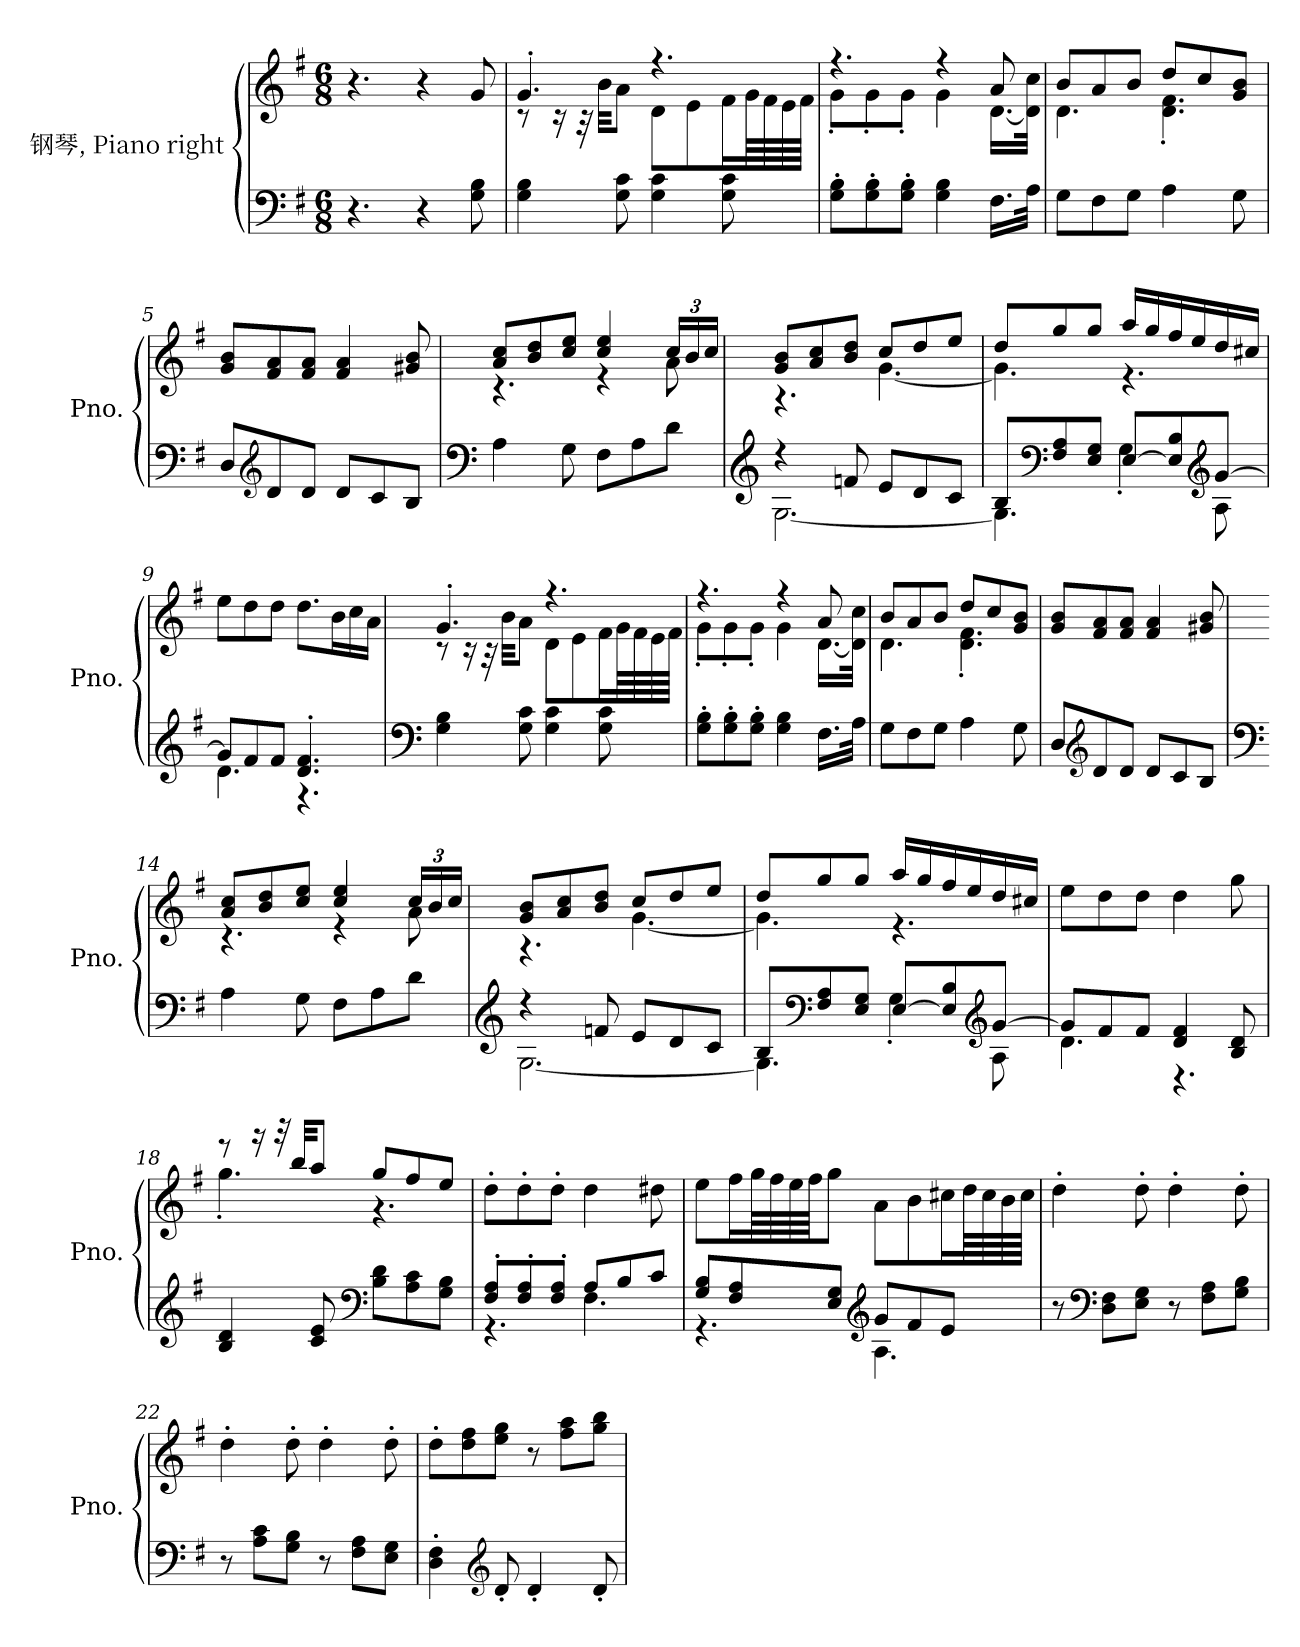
**kern	**kern
*part1	*part1
*staff2	*staff1
*I"钢琴, Piano right	*
*I'Pno.	*
*clefF4	*clefG2
*k[f#]	*k[f#]
*M6/8	*M6/8
*MM95	*MM95
=1	=1
4.r	4.r
4r	4r
*	*MM90
8G\ 8B\	8g/
=2	=2
*	*MM95
*	*^
4G\ 4B\	4.g'/	8r
.	.	16r
.	.	32r
.	.	32b\KKL
*	*MM93	*
8G\ 8c\	.	8a\J
*	*MM96	*
4G\ 4c\	4.r	8d\L
.	.	8e\
8G\ 8c\	.	16f#\L
.	.	64g\LL
.	.	64f#\
.	.	64e\
.	.	64f#\JJJJ
=3	=3	=3
*	*MM95	*
8G\' 8B\'L	4.r	8g'\L
8G\' 8B\'	.	8g'\
8G\' 8B\'J	.	8g'\J
4G\ 4B\	4r	4g\
*	*MM96	*
16.F#\LL	8a/	[16.d\LL
32A\JJk	.	32d\] 32cc\JJk
=4	=4	=4
*	*MM98	*
8G\L	8b/L	4.d\
8F#\	8a/	.
*	*MM99	*
8G\J	8b/J	.
*	*MM98	*
4A\	8dd/L	4.d\' 4.f#\'
*	*MM97	*
.	8cc/	.
*	*MM95	*
8G\	8g/ 8b/J	.
*	*v	*v
=5	=5
*	*MM98
8D/L	8g/ 8b/L
*clefG2	*
*	*MM99
8d/	8f#/ 8a/
8d/J	8f#/ 8a/J
*	*MM96
8d/L	4f#/ 4a/
8c/	.
*	*MM97
8B/J	8g#X/ 8b/
!!LO:LB:g=z
=6	=6
*clefF4	*
*	*^
4A\	8a/ 8cc/L	4.r
.	8b/ 8dd/	.
*	*MM96	*
8G\	8cc/ 8ee/J	.
*	*MM94	*
8F#\L	4cc/ 4ee/	4r
8A\	.	.
*	*Xbrackettup	*
*	*MM98	*
8d\J	24cc/LL	8a\
.	24b/	.
.	24cc/JJ	.
=7	=7	=7
*clefG2	*	*
*	*MM98	*
*^	*	*
4r	[2.G\	8g/ 8b/L	4.r
.	.	8a/ 8cc/	.
8fn/	.	8b/ 8dd/J	.
8e/L	.	8cc/L	[4.g\
*	*	*MM99	*
8d/	.	8dd/	.
8c/J	.	8ee/J	.
=8	=8	=8	=8
*	*	*MM97	*
8B/L	4.G\]	8dd/L	4.g\]
*clefF4	*	*	*
8F#/ 8A/	.	8gg/	.
8E/ 8G/J	.	8gg/J	.
*	*	*MM98	*
[8E/L	4G'\	16aa/LL	4.r
.	.	16gg/	.
8E/] 8B/	.	16ff#/	.
.	.	16ee/	.
*clefG2	*	*	*
[8g/J	8A\	16dd/	.
*	*	*MM88	*
.	.	16cc#X/JJ	.
*	*	*v	*v
=9	=9	=9
*	*	*MM91
8g/L]	4.d\	8ee\L
8f#/	.	8dd\
8f#/J	.	8dd\J
4.d/' 4.f#/'	4.r	8.dd\L
.	.	16b\L
.	.	16cc\
.	.	16a\JJ
*v	*v	*
!!LO:LB:g=z
=10	=10
*clefF4	*
*	*MM95
*	*^
4G\ 4B\	4.g'/	8r
.	.	16r
.	.	32r
.	.	32b\KKL
*	*MM93	*
8G\ 8c\	.	8a\J
*	*MM96	*
4G\ 4c\	4.r	8d\L
.	.	8e\
8G\ 8c\	.	16f#\L
.	.	64g\LL
.	.	64f#\
.	.	64e\
.	.	64f#\JJJJ
=11	=11	=11
*	*MM95	*
8G\' 8B\'L	4.r	8g'\L
8G\' 8B\'	.	8g'\
8G\' 8B\'J	.	8g'\J
4G\ 4B\	4r	4g\
*	*MM96	*
16.F#\LL	8a/	[16.d\LL
32A\JJk	.	32d\] 32cc\JJk
=12	=12	=12
*	*MM98	*
8G\L	8b/L	4.d\
8F#\	8a/	.
*	*MM99	*
8G\J	8b/J	.
*	*MM98	*
4A\	8dd/L	4.d\' 4.f#\'
*	*MM97	*
.	8cc/	.
*	*MM96	*
8G\	8g/ 8b/J	.
*	*v	*v
=13	=13
*	*MM98
8D/L	8g/ 8b/L
*clefG2	*
*	*MM99
8d/	8f#/ 8a/
8d/J	8f#/ 8a/J
*	*MM96
8d/L	4f#/ 4a/
8c/	.
*	*MM97
8B/J	8g#X/ 8b/
!!LO:LB:g=z
=14	=14
*clefF4	*
*	*^
4A\	8a/ 8cc/L	4.r
.	8b/ 8dd/	.
*	*MM96	*
8G\	8cc/ 8ee/J	.
*	*MM94	*
8F#\L	4cc/ 4ee/	4r
8A\	.	.
*	*MM97	*
8d\J	24cc/LL	8a\
.	24b/	.
.	24cc/JJ	.
=15	=15	=15
*clefG2	*	*
*	*MM98	*
*^	*	*
4r	[2.G\	8g/ 8b/L	4.r
.	.	8a/ 8cc/	.
8fn/	.	8b/ 8dd/J	.
8e/L	.	8cc/L	[4.g\
*	*	*MM99	*
8d/	.	8dd/	.
8c/J	.	8ee/J	.
=16	=16	=16	=16
*	*	*MM97	*
8B/L	4.G\]	8dd/L	4.g\]
*clefF4	*	*	*
8F#/ 8A/	.	8gg/	.
8E/ 8G/J	.	8gg/J	.
*	*	*MM98	*
[8E/L	4G'\	16aa/LL	4.r
.	.	16gg/	.
8E/] 8B/	.	16ff#/	.
.	.	16ee/	.
*clefG2	*	*	*
[8g/J	8A\	16dd/	.
*	*	*MM88	*
.	.	16cc#X/JJ	.
*	*	*v	*v
=17	=17	=17
*	*	*MM91
8g/L]	4.d\	8ee\L
8f#/	.	8dd\
8f#/J	.	8dd\J
*	*	*MM80
4d/ 4f#/	4.r	4dd\
*	*	*MM76
8B/ 8d/	.	8gg\
*v	*v	*
!!LO:LB:g=z
=18	=18
*	*MM91
*	*^
4B/ 4d/	8r	4.gg'\
.	16r	.
.	32r	.
.	32bb/KKL	.
*	*MM90	*
8c/ 8e/	8aa/J	.
*clefF4	*	*
*	*MM98	*
8B\ 8d\L	8gg/L	4.r
8A\ 8c\	8ff#/	.
*	*MM96	*
8G\ 8B\J	8ee/J	.
*	*v	*v
=19	=19
*	*MM94
*^	*
8F#/' 8A/'L	4.r	8dd'\L
8F#/' 8A/'	.	8dd'\
8F#/' 8A/'J	.	8dd'\J
8A/L	4.F#\	4dd\
8B/	.	.
*	*	*MM96
8c/J	.	8dd#X\
=20	=20	=20
*	*	*MM94
8G/ 8B/L	4.r	8ee\L
8F#/ 8A/	.	16ff#\L
.	.	64gg\LL
.	.	64ff#\
.	.	64ee\
.	.	64ff#\JJJ
8E/ 8G/J	.	8gg\J
*clefG2	*	*
*	*	*MM92
8g/L	4.A\	8a\L
8f#/	.	8b\
*	*	*MM91
8e/J	.	16cc#X\L
.	.	64dd\LL
.	.	64cc#\
.	.	64b\
.	.	64cc#\JJJJ
*v	*v	*
=21	=21
8r	4dd'\
*clefF4	*
8D\ 8F#\L	.
8E\ 8G\J	8dd'\
8r	4dd'\
8F#\ 8A\L	.
8G\ 8B\J	8dd'\
!!LO:LB:g=z
=22	=22
8r	4dd'\
8A\ 8c\L	.
8G\ 8B\J	8dd'\
8r	4dd'\
8F#\ 8A\L	.
8E\ 8G\J	8dd'\
=23	=23
4D\' 4F#\'	8dd'\L
.	8dd\ 8ff#\
*clefG2	*
8d'/	8ee\ 8gg\J
4d'/	8r
.	8ff#\ 8aa\L
8d'/	8gg\ 8bb\J
=	=
*-	*-
